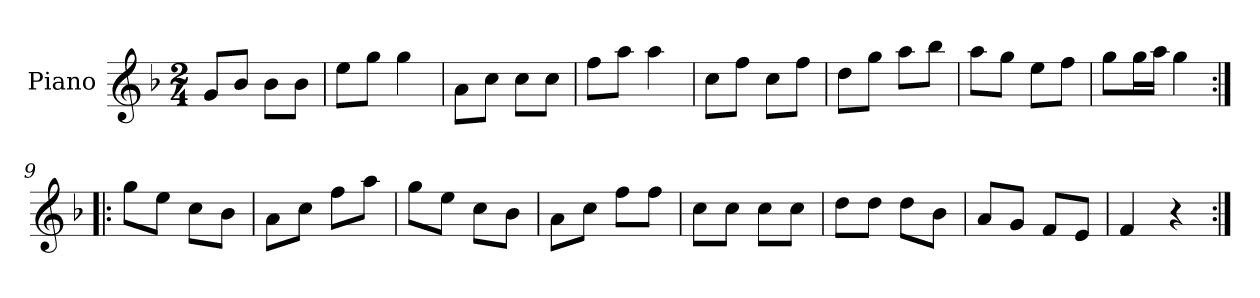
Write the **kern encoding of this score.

**kern
*part1
*staff1
*I"Piano
*I'Pno.
*clefG2
*k[b-]
*M2/4
=1
8g/L
8b-/J
8b-\L
8b-\J
=2
8ee\L
8gg\J
4gg\
=3
8a\L
8cc\J
8cc\L
8cc\J
=4
8ff\L
8aa\J
4aa\
=5
8cc\L
8ff\J
8cc\L
8ff\J
=6
8dd\L
8gg\J
8aa\L
8bb-\J
=7
8aa\L
8gg\J
8ee\L
8ff\J
=8
8gg\L
16gg\L
16aa\JJ
4gg\
=9:|!|:
8gg\L
8ee\J
8cc\L
8b-\J
=10
8a\L
8cc\J
8ff\L
8aa\J
=11
8gg\L
8ee\J
8cc\L
8b-\J
=12
8a\L
8cc\J
8ff\L
8ff\J
=13
8cc\L
8cc\J
8cc\L
8cc\J
=14
8dd\L
8dd\J
8dd\L
8b-\J
=15
8a/L
8g/J
8f/L
8e/J
=16
4f/
4r
=:|!
*-
